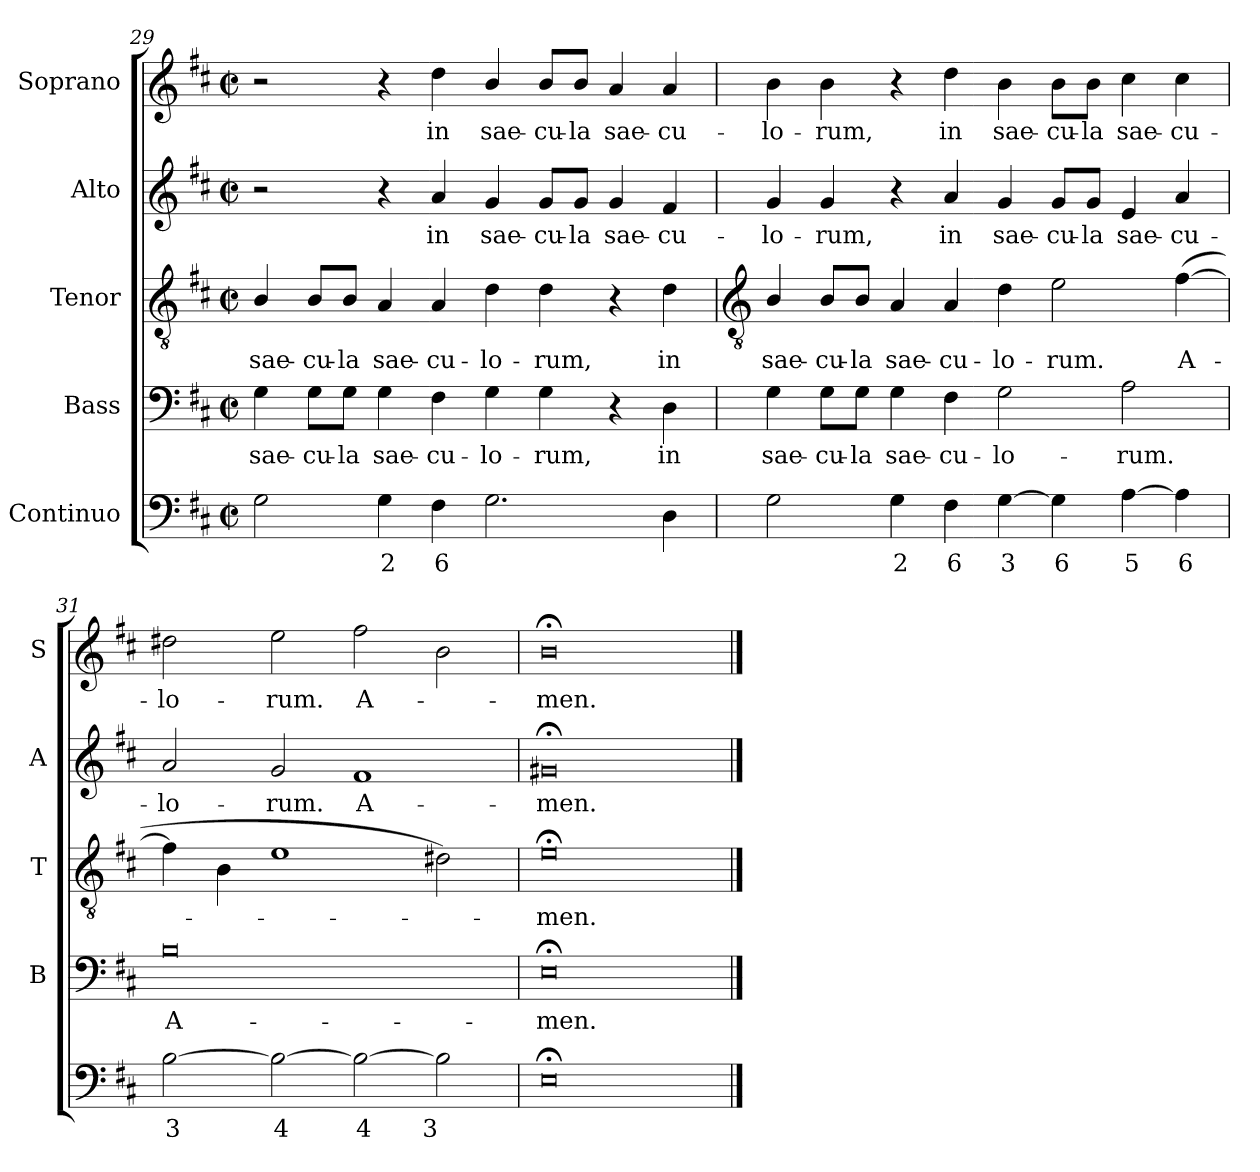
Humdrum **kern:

**kern	**text	**kern	**text	**kern	**text	**kern	**text	**kern	**text
*part5	*part5	*part4	*part4	*part3	*part3	*part2	*part2	*part1	*part1
*staff5	*staff5	*staff4	*staff4	*staff3	*staff3	*staff2	*staff2	*staff1	*staff1
*I"Continuo	*	*I"Bass	*	*I"Tenor	*	*I"Alto	*	*I"Soprano	*
*	*	*I'B	*	*I'T	*	*I'A	*	*I'S	*
*clefF4	*	*clefF4	*	*clefGv2	*	*clefG2	*	*clefG2	*
*k[f#c#]	*	*k[f#c#]	*	*k[f#c#]	*	*k[f#c#]	*	*k[f#c#]	*
*D:	*	*D:	*	*D:	*	*D:	*	*D:	*
*M4/2	*	*M4/2	*	*M4/2	*	*M4/2	*	*M4/2	*
*met(c|)	*	*met(c|)	*	*met(c|)	*	*met(c|)	*	*met(c|)	*
=29	=29	=29	=29	=29	=29	=29	=29	=29	=29
!	!	!	!LO:LY:b	!	!LO:LY:b	!	!	!	!
2G	.	4G\	sae-	4B/	sae-	2r	.	2r	.
!	!	!	!LO:LY:b	!	!LO:LY:b	!	!	!	!
.	.	8G\L	-cu-	8B/L	-cu-	.	.	.	.
!	!	!	!LO:LY:b	!	!LO:LY:b	!	!	!	!
.	.	8G\J	-la	8B/J	-la	.	.	.	.
!	!LO:LY:b	!	!LO:LY:b	!	!LO:LY:b	!	!	!	!
4G	2	4G\	sae-	4A	sae-	4r	.	4r	.
!	!LO:LY:b	!	!LO:LY:b	!	!LO:LY:b	!	!LO:LY:b	!	!LO:LY:b
4F#	6	4F#	-cu-	4A	-cu-	4a	in	4dd	in
!	!	!	!LO:LY:b	!	!LO:LY:b	!	!LO:LY:b	!	!LO:LY:b
2.G	.	4G\	-lo-	4d	-lo-	4g/	sae-	4b/	sae-
!	!	!	!LO:LY:b	!	!LO:LY:b	!	!LO:LY:b	!	!LO:LY:b
.	.	4G\	-rum,	4d	-rum,	8g/L	-cu-	8b/L	-cu-
!	!	!	!	!	!	!	!LO:LY:b	!	!LO:LY:b
.	.	.	.	.	.	8g/J	-la	8b/J	-la
!	!	!	!	!	!	!	!LO:LY:b	!	!LO:LY:b
.	.	4r	.	4r	.	4g/	sae-	4a	sae-
!	!	!	!LO:LY:b	!	!LO:LY:b	!	!LO:LY:b	!	!LO:LY:b
4D	.	4D	in	4d	in	4f#	-cu-	4a	-cu-
!!LO:LB:g=z
=30	=30	=30	=30	=30	=30	=30	=30	=30	=30
*	*	*	*	*clefGv2	*	*	*	*	*
!	!	!	!LO:LY:b	!	!LO:LY:b	!	!LO:LY:b	!	!LO:LY:b
2G	.	4G\	sae-	4B/	sae-	4g	-lo-	4b	-lo-
!	!	!	!LO:LY:b	!	!LO:LY:b	!	!LO:LY:b	!	!LO:LY:b
.	.	8G\L	-cu-	8B/L	-cu-	4g	-rum,	4b	-rum,
!	!	!	!LO:LY:b	!	!LO:LY:b	!	!	!	!
.	.	8G\J	-la	8B/J	-la	.	.	.	.
!	!LO:LY:b	!	!LO:LY:b	!	!LO:LY:b	!	!	!	!
4G	2	4G\	sae-	4A	sae-	4r	.	4r	.
!	!LO:LY:b	!	!LO:LY:b	!	!LO:LY:b	!	!LO:LY:b	!	!LO:LY:b
4F#	6	4F#	-cu-	4A	-cu-	4a	in	4dd	in
!	!LO:LY:b	!	!LO:LY:b	!	!LO:LY:b	!	!LO:LY:b	!	!LO:LY:b
[4G	3	2G	-lo-	4d	-lo-	4g/	sae-	4b	sae-
!	!LO:LY:b	!	!	!	!LO:LY:b	!	!LO:LY:b	!	!LO:LY:b
4G]	6	.	.	2e	-rum.	8g/L	-cu-	8b\L	-cu-
!	!	!	!	!	!	!	!LO:LY:b	!	!LO:LY:b
.	.	.	.	.	.	8g/J	-la	8b\J	-la
!	!LO:LY:b	!	!LO:LY:b	!	!	!	!LO:LY:b	!	!LO:LY:b
[4A	5	2A	-rum.	.	.	4e	sae-	4cc#	sae-
!	!LO:LY:b	!	!	!	!LO:LY:b	!	!LO:LY:b	!	!LO:LY:b
4A]	6	.	.	(>[4f#	A-	4a	-cu-	4cc#	-cu-
=31	=31	=31	=31	=31	=31	=31	=31	=31	=31
!	!LO:LY:b	!	!LO:LY:b	!	!	!	!LO:LY:b	!	!LO:LY:b
[2B	3	0B	A-	4f#]	.	2a	-lo-	2dd#X	-lo-
.	.	.	.	4B	.	.	.	.	.
!	!LO:LY:b	!	!	!	!	!	!LO:LY:b	!	!LO:LY:b
2B_	4	.	.	1e	.	2g/	-rum.	2ee	-rum.
!	!LO:LY:b	!	!	!	!	!	!LO:LY:b	!	!LO:LY:b
2B_	4	.	.	.	.	1f#	A-	2ff#	A-
!	!LO:LY:b	!	!	!	!	!	!	!	!
2B]	3	.	.	2d#X)	.	.	.	2b	.
=32	=32	=32	=32	=32	=32	=32	=32	=32	=32
!	!	!	!LO:LY:b	!	!LO:LY:b	!	!LO:LY:b	!	!LO:LY:b
0E;<	.	0E;<	-men.	0e;<	men.	0g#X;<	-men.	0b;<	men.
==	==	==	==	==	==	==	==	==	==
*-	*-	*-	*-	*-	*-	*-	*-	*-	*-
